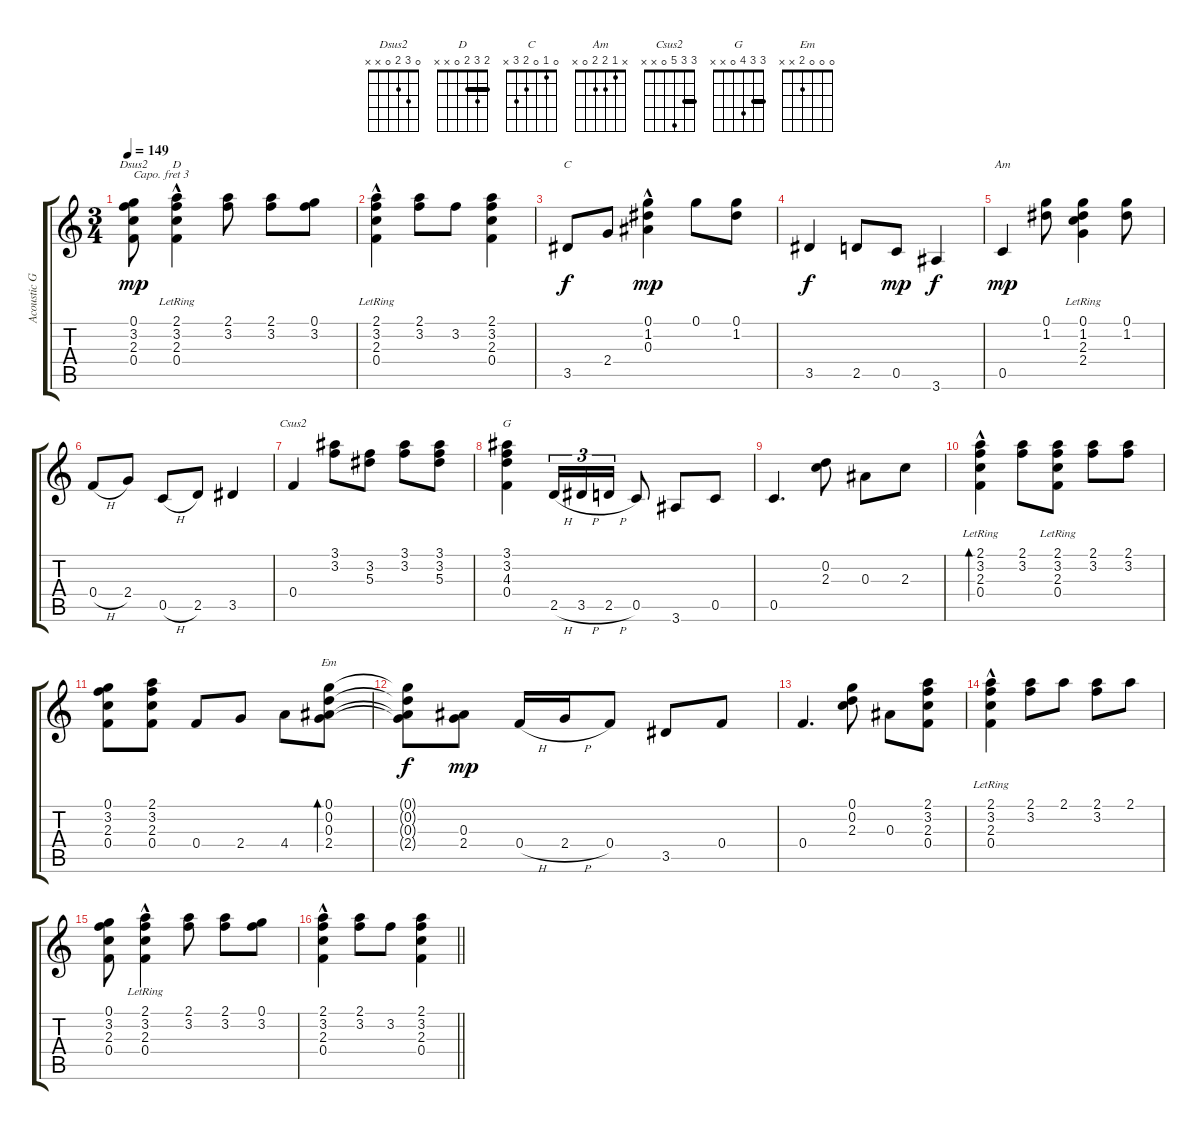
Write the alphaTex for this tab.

\track ("Acoustic Guitar" "Acoustic G") {instrument acousticguitarsteel}
\staff {score tabs}
\capo 3
\tuning (E4 B3 G3 D3 A2 E2) {hide}
\chord ("Dsus2" 0 3 2 0 x x)
\chord ("D" 2 3 2 0 x x) {barre 2}
\chord ("C" 0 1 0 2 3 x)
\chord ("Am" x 1 2 2 0 x)
\chord ("Csus2" 3 3 5 0 x x) {barre 3}
\chord ("G" 3 3 4 0 x x) {barre 3}
\chord ("Em" 0 0 0 2 x x)
\ts (3 4)
\tempo 149
\clef g2
\ks c
(0.1 3.2 2.3 0.4).8{ch "Dsus2" dy mp} (2.1{hac} 3.2{hac} 2.3 0.4{lr}).4{ch "D"} (2.1 3.2).8 (2.1 3.2).8 (0.1 3.2).8 |
(2.1{hac} 3.2{hac} 2.3{hac} 0.4{lr}).4 (2.1 3.2).8 3.2.8 (2.1 3.2 2.3 0.4).4 |
3.5.8{ch "C" dy f} 2.4.8 (0.1{hac} 1.2 0.3{hac}).4{dy mp} 0.1.8 (0.1 1.2).8 |
3.5.4{dy f} 2.5.8 0.5.8{dy mp} 3.6.4{dy f} |
0.5.4{ch "Am" dy mp} (0.1 1.2).8 (0.1 1.2 2.3{lr} 2.4{lr}).4 (0.1 1.2).8 |
0.4{h}.8 2.4.8 0.5{h}.8 2.5.8 3.5.4 |
0.4.4{ch "Csus2"} (3.1 3.2).8 (3.2 5.3).8 (3.1 3.2).8 (3.1 3.2 5.3).8 |
(3.1 3.2 4.3 0.4).4{ch "G"} 2.5{h}.16{tu (3 2)} 3.5{h}.16{tu (3 2)} 2.5{h}.16{tu (3 2)} 0.5.8 3.6.8 0.5.8 |
0.5.4{d} (0.2 2.3).8 0.3.8 2.3.8 |
(2.1{hac} 3.2{hac} 2.3{hac} 0.4{lr}).4{bd 120} (2.1 3.2).8 (2.1 3.2 2.3 0.4{lr}).8 (2.1 3.2).8 (2.1 3.2).8 |
(0.1 3.2 2.3 0.4).8 (2.1 3.2 2.3 0.4).8 0.4.8 2.4.8 4.4.8 (0.1 0.2 0.3 2.4).8{bd 120 ch "Em"} |
(0.1{t} 0.2{t} 0.3{t} 2.4{t}).8{dy f} (0.3 2.4).8{dy mp} 0.4{h}.16 2.4{h}.16 0.4.8 3.5.8 0.4.8 |
0.4.4{d} (0.1 0.2 2.3).8 0.3.8 (2.1 3.2 2.3 0.4).8 |
(2.1{hac} 3.2{hac} 2.3{lr} 0.4{lr}).4 (2.1 3.2).8 2.1.8 (2.1 3.2).8 2.1.8 |
(0.1 3.2 2.3 0.4).8 (2.1{hac} 3.2{hac} 2.3 0.4{lr}).4 (2.1 3.2).8 (2.1 3.2).8 (0.1 3.2).8 |
\barLineRight lightlight
(2.1{hac} 3.2{hac} 2.3{hac} 0.4).4 (2.1 3.2).8 3.2.8 (2.1 3.2 2.3 0.4).4
